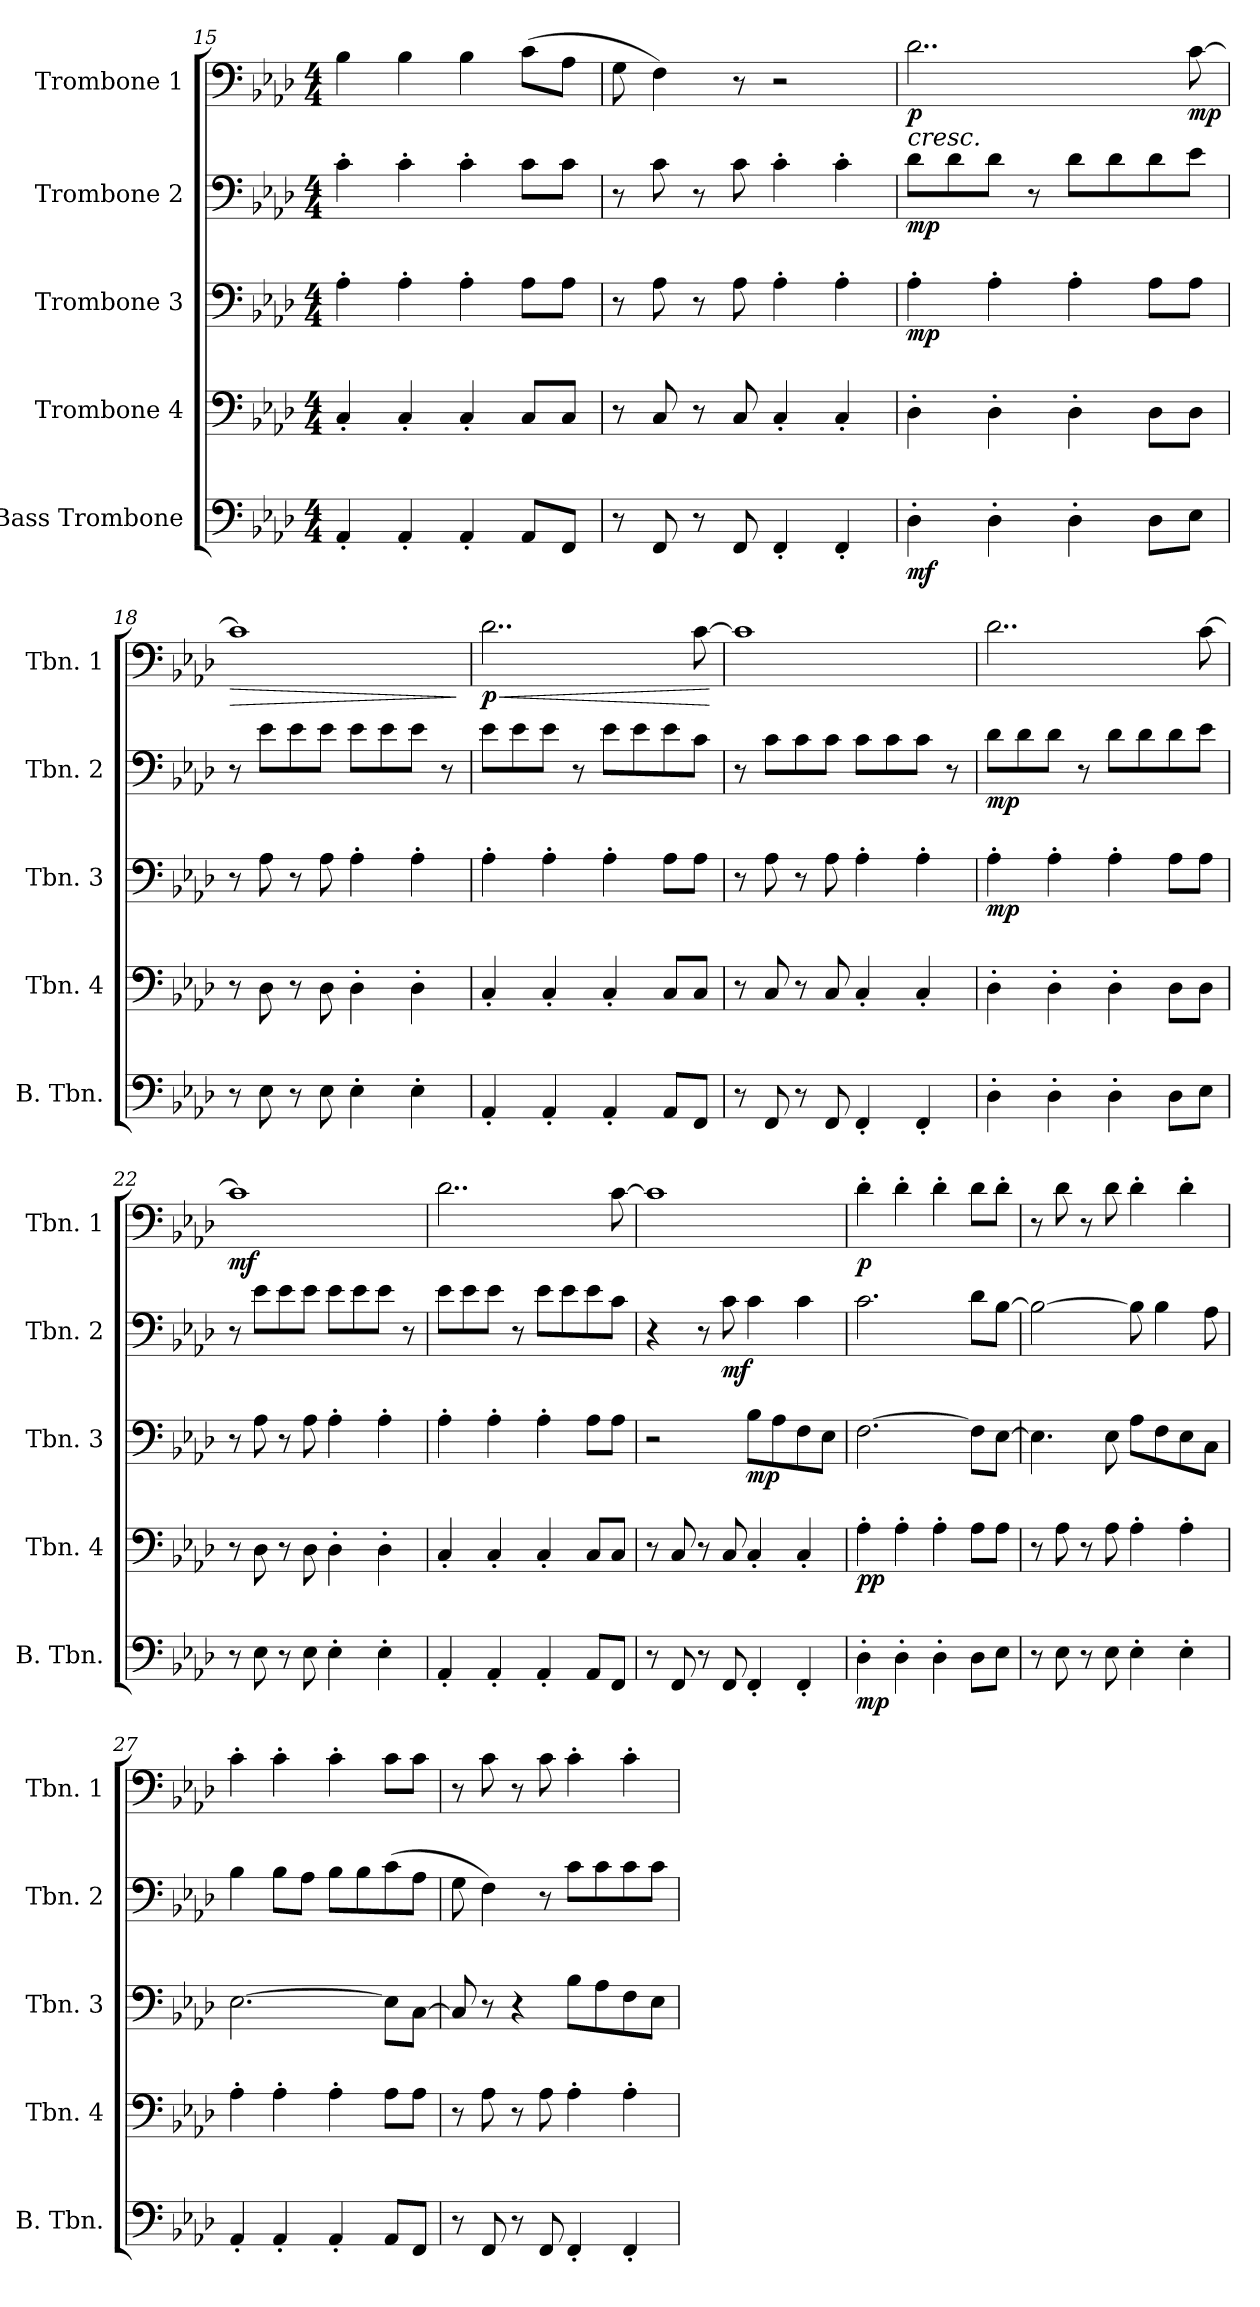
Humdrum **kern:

**kern	**dynam	**kern	**dynam	**kern	**dynam	**kern	**dynam	**kern	**dynam
*part5	*part5	*part4	*part4	*part3	*part3	*part2	*part2	*part1	*part1
*staff5	*staff5	*staff4	*staff4	*staff3	*staff3	*staff2	*staff2	*staff1	*staff1
*I"Bass Trombone	*	*I"Trombone 4	*	*I"Trombone 3	*	*I"Trombone 2	*	*I"Trombone 1	*
*I'B. Tbn.	*	*I'Tbn. 4	*	*I'Tbn. 3	*	*I'Tbn. 2	*	*I'Tbn. 1	*
*clefF4	*	*clefF4	*	*clefF4	*	*clefF4	*	*clefF4	*
*k[b-e-a-d-]	*	*k[b-e-a-d-]	*	*k[b-e-a-d-]	*	*k[b-e-a-d-]	*	*k[b-e-a-d-]	*
*M4/4	*	*M4/4	*	*M4/4	*	*M4/4	*	*M4/4	*
=15	=15	=15	=15	=15	=15	=15	=15	=15	=15
4AA-'/	.	4C'/	.	4A-'\	.	4c'\	.	4B-\	.
4AA-'/	.	4C'/	.	4A-'\	.	4c'\	.	4B-\	.
4AA-'/	.	4C'/	.	4A-'\	.	4c'\	.	4B-\	.
8AA-/L	.	8C/L	.	8A-\L	.	8c\L	.	(8c\L	.
8FF/J	.	8C/J	.	8A-\J	.	8c\J	.	8A-\J	.
!!LO:LB:g=z
=16	=16	=16	=16	=16	=16	=16	=16	=16	=16
8r	.	8r	.	8r	.	8r	.	8G\	.
8FF/	.	8C/	.	8A-\	.	8c\	.	4F\)	.
8r	.	8r	.	8r	.	8r	.	.	.
8FF/	.	8C/	.	8A-\	.	8c\	.	8r	.
4FF'/	.	4C'/	.	4A-'\	.	4c'\	.	2r	.
4FF'/	.	4C'/	.	4A-'\	.	4c'\	.	.	.
=17	=17	=17	=17	=17	=17	=17	=17	=17	=17
!	!LO:DY:b	!	!LO:DY:b	!	!	!	!	!	!LO:HP:b
!	!	!	!LO:DY:n=1:b	!	!LO:DY:b	!	!LO:DY:b	!	!LO:DY:n=1:b
4D-'\	mf	4D-'\	mp mp	4A-'\	mp	8d-\L	mp	2..d-\	< p
.	.	.	.	.	.	8d-\	.	.	.
4D-'\	.	4D-'\	.	4A-'\	.	8d-\J	.	.	.
.	.	.	.	.	.	8r	.	.	.
4D-'\	.	4D-'\	.	4A-'\	.	8d-\L	.	.	.
.	.	.	.	.	.	8d-\	.	.	.
8D-\L	.	8D-\L	.	8A-\L	.	8d-\	.	.	.
!	!	!	!	!	!	!	!	!	!LO:DY:n=2:b
8E-\J	.	8D-\J	.	8A-\J	.	8e-\J	.	[8c\	mp
.	.	.	.	.	.	.	.	.	[
=18	=18	=18	=18	=18	=18	=18	=18	=18	=18
!	!	!	!	!	!	!	!	!	!LO:HP:b
8r	.	8r	.	8r	.	8r	.	1c]	>
8E-\	.	8D-\	.	8A-\	.	8e-\L	.	.	.
8r	.	8r	.	8r	.	8e-\	.	.	.
8E-\	.	8D-\	.	8A-\	.	8e-\J	.	.	.
4E-'\	.	4D-'\	.	4A-'\	.	8e-\L	.	.	.
.	.	.	.	.	.	8e-\	.	.	.
4E-'\	.	4D-'\	.	4A-'\	.	8e-\J	.	.	.
.	.	.	.	.	.	8r	.	.	.
.	.	.	.	.	.	.	.	.	]
=19	=19	=19	=19	=19	=19	=19	=19	=19	=19
!	!	!	!	!	!	!	!	!	!LO:HP:b
!	!	!	!	!	!	!	!	!	!LO:DY:n=1:b
4AA-'/	.	4C'/	.	4A-'\	.	8e-\L	.	2..d-\	< p
.	.	.	.	.	.	8e-\	.	.	.
4AA-'/	.	4C'/	.	4A-'\	.	8e-\J	.	.	.
.	.	.	.	.	.	8r	.	.	.
4AA-'/	.	4C'/	.	4A-'\	.	8e-\L	.	.	.
.	.	.	.	.	.	8e-\	.	.	.
8AA-/L	.	8C/L	.	8A-\L	.	8e-\	.	.	.
8FF/J	.	8C/J	.	8A-\J	.	8c\J	.	[8c\	.
.	.	.	.	.	.	.	.	.	[
!!LO:PB:g=z
=20	=20	=20	=20	=20	=20	=20	=20	=20	=20
8r	.	8r	.	8r	.	8r	.	1c]	.
8FF/	.	8C/	.	8A-\	.	8c\L	.	.	.
8r	.	8r	.	8r	.	8c\	.	.	.
8FF/	.	8C/	.	8A-\	.	8c\J	.	.	.
4FF'/	.	4C'/	.	4A-'\	.	8c\L	.	.	.
.	.	.	.	.	.	8c\	.	.	.
4FF'/	.	4C'/	.	4A-'\	.	8c\J	.	.	.
.	.	.	.	.	.	8r	.	.	.
=21	=21	=21	=21	=21	=21	=21	=21	=21	=21
!	!	!	!LO:DY:b	!	!	!	!	!	!
!	!	!	!LO:DY:n=1:b	!	!LO:DY:b	!	!LO:DY:b	!	!
4D-'\	.	4D-'\	mp mp	4A-'\	mp	8d-\L	mp	2..d-\	.
.	.	.	.	.	.	8d-\	.	.	.
4D-'\	.	4D-'\	.	4A-'\	.	8d-\J	.	.	.
.	.	.	.	.	.	8r	.	.	.
4D-'\	.	4D-'\	.	4A-'\	.	8d-\L	.	.	.
.	.	.	.	.	.	8d-\	.	.	.
8D-\L	.	8D-\L	.	8A-\L	.	8d-\	.	.	.
8E-\J	.	8D-\J	.	8A-\J	.	8e-\J	.	[8c\	.
=22	=22	=22	=22	=22	=22	=22	=22	=22	=22
!	!	!	!	!	!	!	!	!	!LO:DY:b
8r	.	8r	.	8r	.	8r	.	1c]	mf
8E-\	.	8D-\	.	8A-\	.	8e-\L	.	.	.
8r	.	8r	.	8r	.	8e-\	.	.	.
8E-\	.	8D-\	.	8A-\	.	8e-\J	.	.	.
4E-'\	.	4D-'\	.	4A-'\	.	8e-\L	.	.	.
.	.	.	.	.	.	8e-\	.	.	.
4E-'\	.	4D-'\	.	4A-'\	.	8e-\J	.	.	.
.	.	.	.	.	.	8r	.	.	.
=23	=23	=23	=23	=23	=23	=23	=23	=23	=23
4AA-'/	.	4C'/	.	4A-'\	.	8e-\L	.	2..d-\	.
.	.	.	.	.	.	8e-\	.	.	.
4AA-'/	.	4C'/	.	4A-'\	.	8e-\J	.	.	.
.	.	.	.	.	.	8r	.	.	.
4AA-'/	.	4C'/	.	4A-'\	.	8e-\L	.	.	.
.	.	.	.	.	.	8e-\	.	.	.
8AA-/L	.	8C/L	.	8A-\L	.	8e-\	.	.	.
8FF/J	.	8C/J	.	8A-\J	.	8c\J	.	[8c\	.
!!LO:LB:g=z
=24	=24	=24	=24	=24	=24	=24	=24	=24	=24
8r	.	8r	.	2r	.	4r	.	1c]	.
8FF/	.	8C/	.	.	.	.	.	.	.
8r	.	8r	.	.	.	8r	.	.	.
!	!	!	!	!	!	!	!LO:DY:b	!	!
8FF/	.	8C/	.	.	.	8c\	mf	.	.
!	!	!	!	!	!LO:DY:b	!	!	!	!
4FF'/	.	4C'/	.	8B-\L	mp	4c\	.	.	.
.	.	.	.	8A-\	.	.	.	.	.
4FF'/	.	4C'/	.	8F\	.	4c\	.	.	.
.	.	.	.	8E-\J	.	.	.	.	.
=25	=25	=25	=25	=25	=25	=25	=25	=25	=25
!	!LO:DY:b	!	!LO:DY:b	!	!	!	!	!	!
!	!	!	!LO:DY:n=1:b	!	!	!	!	!	!LO:DY:b
4D-'\	mp	4A-'\	p p	[2.F\	.	2.c\	.	4d-'\	p
4D-'\	.	4A-'\	.	.	.	.	.	4d-'\	.
4D-'\	.	4A-'\	.	.	.	.	.	4d-'\	.
8D-\L	.	8A-\L	.	8F\L]	.	8d-\L	.	8d-\L	.
8E-\J	.	8A-\J	.	[8E-\J	.	[8B-\J	.	8d-'\J	.
=26	=26	=26	=26	=26	=26	=26	=26	=26	=26
8r	.	8r	.	4.E-\]	.	2B-\_	.	8r	.
8E-\	.	8A-\	.	.	.	.	.	8d-\	.
8r	.	8r	.	.	.	.	.	8r	.
8E-\	.	8A-\	.	8E-\	.	.	.	8d-\	.
4E-'\	.	4A-'\	.	8A-\L	.	8B-\]	.	4d-'\	.
.	.	.	.	8F\	.	4B-\	.	.	.
4E-'\	.	4A-'\	.	8E-\	.	.	.	4d-'\	.
.	.	.	.	8C\J	.	8A-\	.	.	.
=27	=27	=27	=27	=27	=27	=27	=27	=27	=27
4AA-'/	.	4A-'\	.	[2.E-\	.	4B-\	.	4c'\	.
4AA-'/	.	4A-'\	.	.	.	8B-\L	.	4c'\	.
.	.	.	.	.	.	8A-\J	.	.	.
4AA-'/	.	4A-'\	.	.	.	8B-\L	.	4c'\	.
.	.	.	.	.	.	8B-\	.	.	.
8AA-/L	.	8A-\L	.	8E-\L]	.	(8c\	.	8c\L	.
8FF/J	.	8A-\J	.	[8C\J	.	8A-\J	.	8c\J	.
!!LO:PB:g=z
=28	=28	=28	=28	=28	=28	=28	=28	=28	=28
8r	.	8r	.	8C/]	.	8G\	.	8r	.
8FF/	.	8A-\	.	8r	.	4F\)	.	8c\	.
8r	.	8r	.	4r	.	.	.	8r	.
8FF/	.	8A-\	.	.	.	8r	.	8c\	.
4FF'/	.	4A-'\	.	8B-\L	.	8c\L	.	4c'\	.
.	.	.	.	8A-\	.	8c\	.	.	.
4FF'/	.	4A-'\	.	8F\	.	8c\	.	4c'\	.
.	.	.	.	8E-\J	.	8c\J	.	.	.
=	=	=	=	=	=	=	=	=	=
*-	*-	*-	*-	*-	*-	*-	*-	*-	*-
